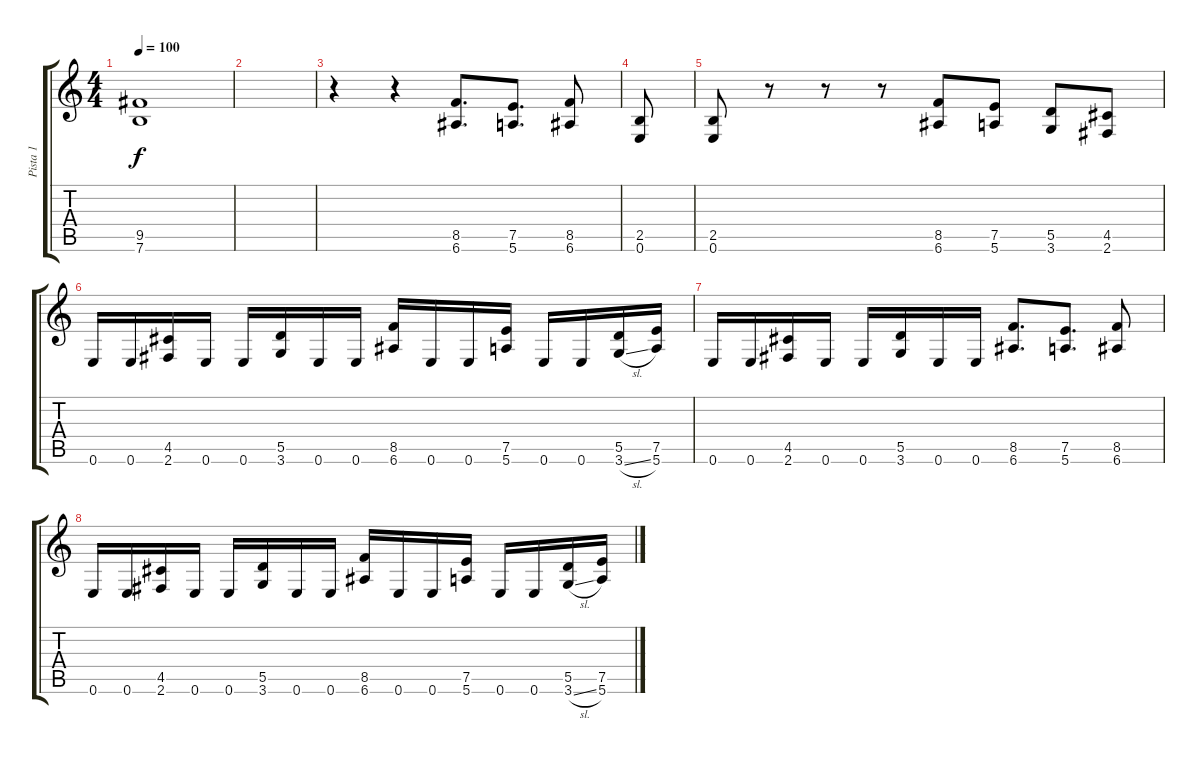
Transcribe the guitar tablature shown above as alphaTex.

\track ("Pista 1" "Pista 1") {instrument distortionguitar}
\staff {score tabs}
\tuning (E4 B3 G3 D3 A2 E2) {hide}
\ts (4 4)
\tempo 100
\clef g2
\ks c
(9.5 7.6).1{dy f} |
|
r.4 r.4 (8.5 6.6).8{d} (7.5 5.6).8{d} (8.5 6.6).8 |
(2.5 0.6).8 |
(2.5 0.6).8 r.8 r.8 r.8 (8.5 6.6).8 (7.5 5.6).8 (5.5 3.6).8 (4.5 2.6).8 |
0.6.16 0.6.16 (4.5 2.6).16 0.6.16 0.6.16 (5.5 3.6).16 0.6.16 0.6.16 (8.5 6.6).16 0.6.16 0.6.16 (7.5 5.6).16 0.6.16 0.6.16 (5.5 3.6{sl}).16 (7.5 5.6).16 |
0.6.16 0.6.16 (4.5 2.6).16 0.6.16 0.6.16 (5.5 3.6).16 0.6.16 0.6.16 (8.5 6.6).8{d} (7.5 5.6).8{d} (8.5 6.6).8 |
0.6.16 0.6.16 (4.5 2.6).16 0.6.16 0.6.16 (5.5 3.6).16 0.6.16 0.6.16 (8.5 6.6).16 0.6.16 0.6.16 (7.5 5.6).16 0.6.16 0.6.16 (5.5 3.6{sl}).16 (7.5 5.6).16
